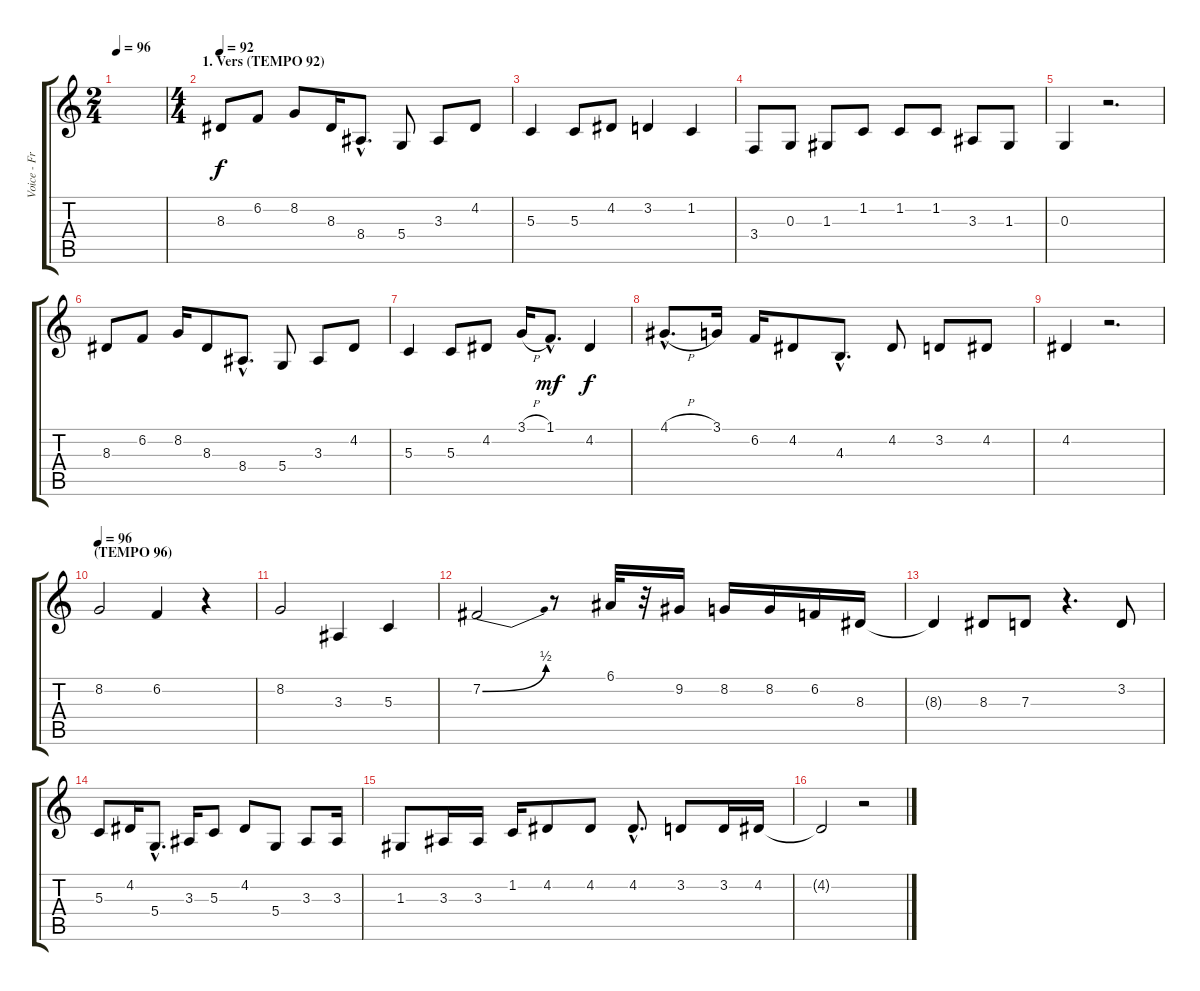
\track ("Voice - Freddie Mercury" "Voice - Fr") {instrument bassoon}
\staff {score tabs}
\tuning (E4 B3 G3 D3 A2 E2) {hide}
\ts (2 4)
\tempo 96
\clef g2
\ks c
|
\ts (4 4)
\section ("" "1. Vers (TEMPO 92)")
\tempo 92
8.3.8{volume 6} 6.2.8 8.2.8 8.3.16 8.4{hac}.8{d} 5.4.8 3.3.8 4.2.8 |
5.3.4 5.3.8 4.2.8 3.2.4 1.2.4 |
3.4.8 0.3.8 1.3.8 1.2.8 1.2.8 1.2.8 3.3.8 1.3.8 |
0.3.4 r.2{d} |
8.3.8 6.2.8 8.2.16 8.3.8 8.4{hac}.8{d} 5.4.8 3.3.8 4.2.8 |
5.3.4 5.3.8 4.2.8 3.1{h}.16 1.1{hac}.8{d dy mf} 4.2.4{dy f} |
4.1{h hac}.8{d} 3.1.16 6.2.16 4.2.8 4.3{hac}.8{d} 4.2.8 3.2.8 4.2.8 |
4.2.4 r.2{d} |
\section ("" "(TEMPO 96)")
\tempo 96
8.2.2{volume 9} 6.2.4 r.4 |
8.2.2 3.3.4 5.3.4 |
7.2{be (bend 0 0 60 2)}.2 r.8 6.1.32 r.32 9.2.16 8.2.16 8.2.16 6.2.16 8.3.16 |
8.3{t}.4 8.3.8 7.3.8 r.4{d} 3.2.8 |
5.3.8 4.2.16 5.4{hac}.8{d} 3.3.16 5.3.8 4.2.8 5.4.8 3.3.8 3.3.16 |
1.3.8 3.3.16 3.3.16 1.2.16 4.2.8 4.2.8 4.2{hac}.8{d} 3.2.8 3.2.16 4.2.16 |
4.2{t}.2 r.2
